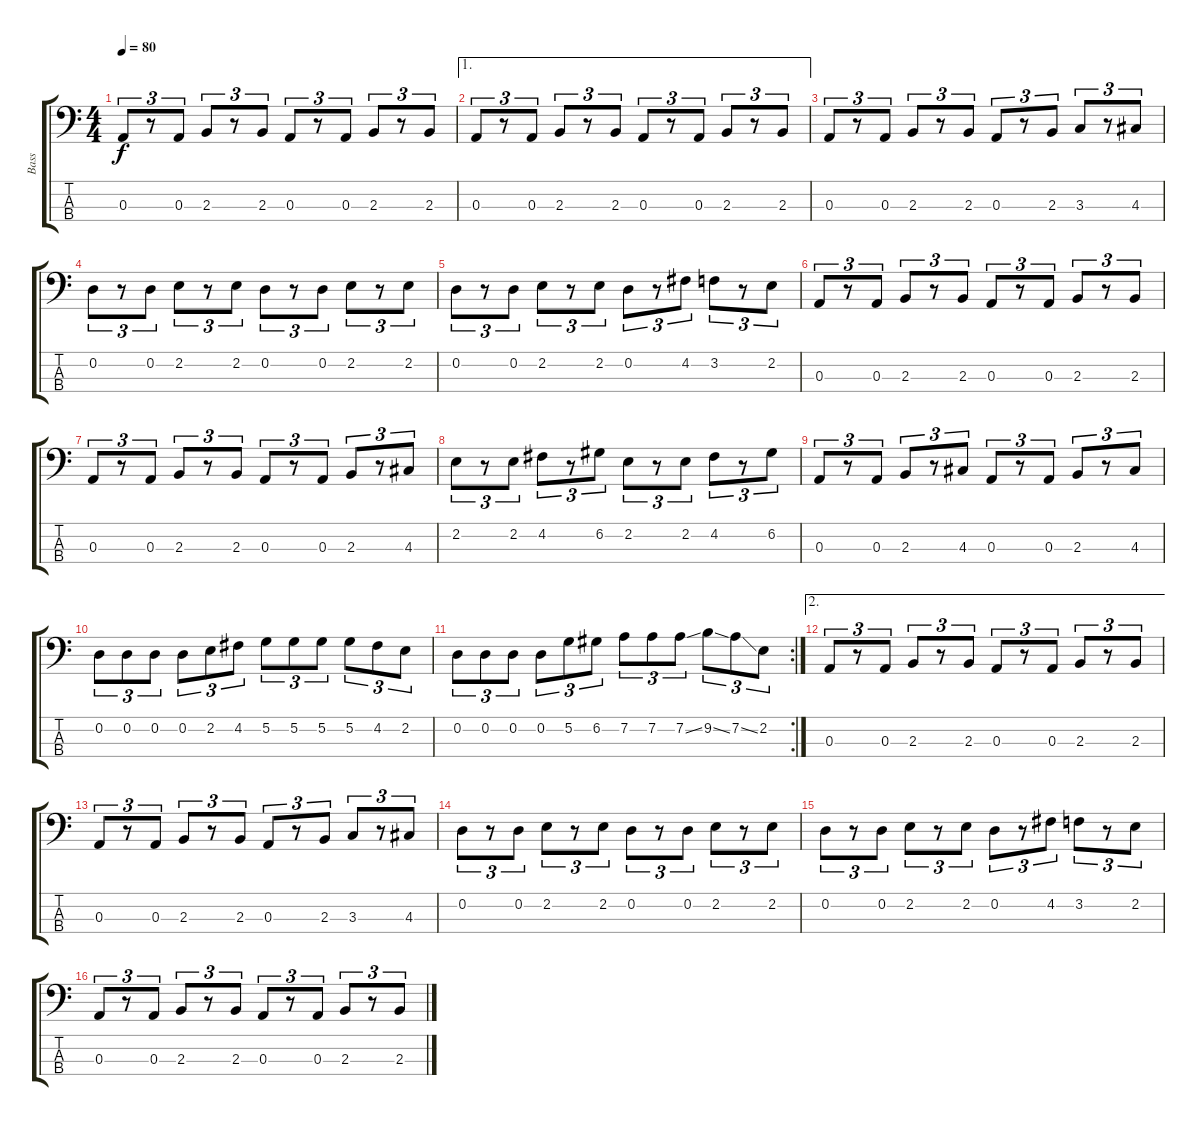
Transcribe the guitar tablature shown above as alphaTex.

\track ("Bass" "Bass") {instrument slapbass1}
\staff {score tabs}
\tuning (G2 D2 A1 E1) {hide}
\ts (4 4)
\tempo 80
\clef f4
\ks c
0.3.8{tu (3 2) dy f} r.8{tu (3 2)} 0.3.8{tu (3 2)} 2.3.8{tu (3 2)} r.8{tu (3 2)} 2.3.8{tu (3 2)} 0.3.8{tu (3 2)} r.8{tu (3 2)} 0.3.8{tu (3 2)} 2.3.8{tu (3 2)} r.8{tu (3 2)} 2.3.8{tu (3 2)} |
\ae 1
0.3.8{tu (3 2)} r.8{tu (3 2)} 0.3.8{tu (3 2)} 2.3.8{tu (3 2)} r.8{tu (3 2)} 2.3.8{tu (3 2)} 0.3.8{tu (3 2)} r.8{tu (3 2)} 0.3.8{tu (3 2)} 2.3.8{tu (3 2)} r.8{tu (3 2)} 2.3.8{tu (3 2)} |
0.3.8{tu (3 2)} r.8{tu (3 2)} 0.3.8{tu (3 2)} 2.3.8{tu (3 2)} r.8{tu (3 2)} 2.3.8{tu (3 2)} 0.3.8{tu (3 2)} r.8{tu (3 2)} 2.3.8{tu (3 2)} 3.3.8{tu (3 2)} r.8{tu (3 2)} 4.3.8{tu (3 2)} |
0.2.8{tu (3 2)} r.8{tu (3 2)} 0.2.8{tu (3 2)} 2.2.8{tu (3 2)} r.8{tu (3 2)} 2.2.8{tu (3 2)} 0.2.8{tu (3 2)} r.8{tu (3 2)} 0.2.8{tu (3 2)} 2.2.8{tu (3 2)} r.8{tu (3 2)} 2.2.8{tu (3 2)} |
0.2.8{tu (3 2)} r.8{tu (3 2)} 0.2.8{tu (3 2)} 2.2.8{tu (3 2)} r.8{tu (3 2)} 2.2.8{tu (3 2)} 0.2.8{tu (3 2)} r.8{tu (3 2)} 4.2.8{tu (3 2)} 3.2.8{tu (3 2)} r.8{tu (3 2)} 2.2.8{tu (3 2)} |
0.3.8{tu (3 2)} r.8{tu (3 2)} 0.3.8{tu (3 2)} 2.3.8{tu (3 2)} r.8{tu (3 2)} 2.3.8{tu (3 2)} 0.3.8{tu (3 2)} r.8{tu (3 2)} 0.3.8{tu (3 2)} 2.3.8{tu (3 2)} r.8{tu (3 2)} 2.3.8{tu (3 2)} |
0.3.8{tu (3 2)} r.8{tu (3 2)} 0.3.8{tu (3 2)} 2.3.8{tu (3 2)} r.8{tu (3 2)} 2.3.8{tu (3 2)} 0.3.8{tu (3 2)} r.8{tu (3 2)} 0.3.8{tu (3 2)} 2.3.8{tu (3 2)} r.8{tu (3 2)} 4.3.8{tu (3 2)} |
2.2.8{tu (3 2)} r.8{tu (3 2)} 2.2.8{tu (3 2)} 4.2.8{tu (3 2)} r.8{tu (3 2)} 6.2.8{tu (3 2)} 2.2.8{tu (3 2)} r.8{tu (3 2)} 2.2.8{tu (3 2)} 4.2.8{tu (3 2)} r.8{tu (3 2)} 6.2.8{tu (3 2)} |
0.3.8{tu (3 2)} r.8{tu (3 2)} 0.3.8{tu (3 2)} 2.3.8{tu (3 2)} r.8{tu (3 2)} 4.3.8{tu (3 2)} 0.3.8{tu (3 2)} r.8{tu (3 2)} 0.3.8{tu (3 2)} 2.3.8{tu (3 2)} r.8{tu (3 2)} 4.3.8{tu (3 2)} |
0.2.8{tu (3 2)} 0.2.8{tu (3 2)} 0.2.8{tu (3 2)} 0.2.8{tu (3 2)} 2.2.8{tu (3 2)} 4.2.8{tu (3 2)} 5.2.8{tu (3 2)} 5.2.8{tu (3 2)} 5.2.8{tu (3 2)} 5.2.8{tu (3 2)} 4.2.8{tu (3 2)} 2.2.8{tu (3 2)} |
\rc 2
0.2.8{tu (3 2)} 0.2.8{tu (3 2)} 0.2.8{tu (3 2)} 0.2.8{tu (3 2)} 5.2.8{tu (3 2)} 6.2.8{tu (3 2)} 7.2.8{tu (3 2)} 7.2.8{tu (3 2)} 7.2{ss}.8{tu (3 2)} 9.2{ss}.8{tu (3 2)} 7.2{ss}.8{tu (3 2)} 2.2.8{tu (3 2)} |
\ae 2
0.3.8{tu (3 2)} r.8{tu (3 2)} 0.3.8{tu (3 2)} 2.3.8{tu (3 2)} r.8{tu (3 2)} 2.3.8{tu (3 2)} 0.3.8{tu (3 2)} r.8{tu (3 2)} 0.3.8{tu (3 2)} 2.3.8{tu (3 2)} r.8{tu (3 2)} 2.3.8{tu (3 2)} |
0.3.8{tu (3 2)} r.8{tu (3 2)} 0.3.8{tu (3 2)} 2.3.8{tu (3 2)} r.8{tu (3 2)} 2.3.8{tu (3 2)} 0.3.8{tu (3 2)} r.8{tu (3 2)} 2.3.8{tu (3 2)} 3.3.8{tu (3 2)} r.8{tu (3 2)} 4.3.8{tu (3 2)} |
0.2.8{tu (3 2)} r.8{tu (3 2)} 0.2.8{tu (3 2)} 2.2.8{tu (3 2)} r.8{tu (3 2)} 2.2.8{tu (3 2)} 0.2.8{tu (3 2)} r.8{tu (3 2)} 0.2.8{tu (3 2)} 2.2.8{tu (3 2)} r.8{tu (3 2)} 2.2.8{tu (3 2)} |
0.2.8{tu (3 2)} r.8{tu (3 2)} 0.2.8{tu (3 2)} 2.2.8{tu (3 2)} r.8{tu (3 2)} 2.2.8{tu (3 2)} 0.2.8{tu (3 2)} r.8{tu (3 2)} 4.2.8{tu (3 2)} 3.2.8{tu (3 2)} r.8{tu (3 2)} 2.2.8{tu (3 2)} |
0.3.8{tu (3 2)} r.8{tu (3 2)} 0.3.8{tu (3 2)} 2.3.8{tu (3 2)} r.8{tu (3 2)} 2.3.8{tu (3 2)} 0.3.8{tu (3 2)} r.8{tu (3 2)} 0.3.8{tu (3 2)} 2.3.8{tu (3 2)} r.8{tu (3 2)} 2.3.8{tu (3 2)}
